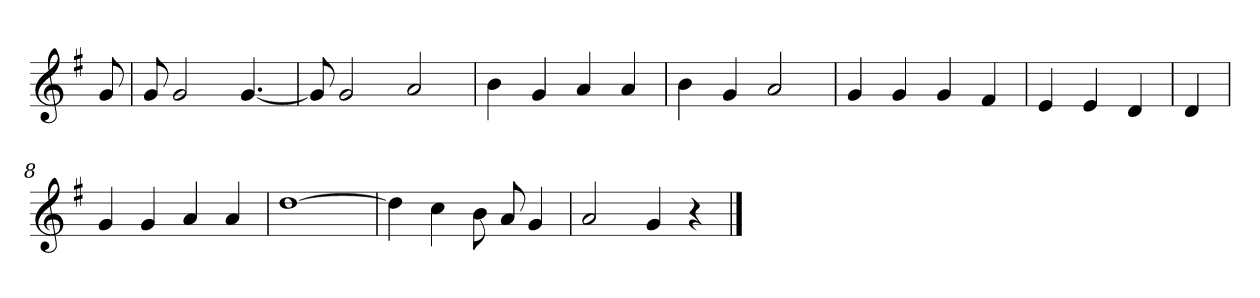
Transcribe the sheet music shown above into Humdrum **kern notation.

**kern
*part1
*staff1
*clefG2
*k[f#]
*G:
=
8g
=1
8g
2g
[4.g
=2
8g]
2g
2a
=3
4b
4g
4a
4a
=4
4b
4g
2a
=5
4g
4g
4g
4f#
=6
4e
4e
4d
=7
4d
=8
4g
4g
4a
4a
=9
[1dd
=10
4dd]
4cc
8b
8a
4g
=11
2a
4g
4r
==
*-
